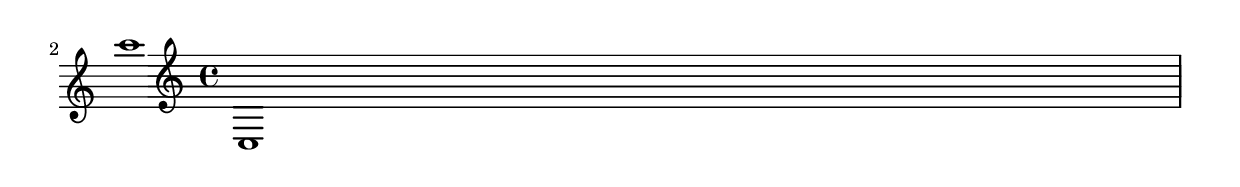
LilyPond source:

\version "2.14.0"

\header {
  texidoc = "By setting the padding between systems to a negative
value, it is possible to eliminate the anti-collision constraints.
"
}

\book {
  \paper {
    ragged-bottom = ##t
    system-system-spacing = #'((basic-distance . 1) (padding . -10))
  }

  {
    c1 \break
    c'''1
  }
}
